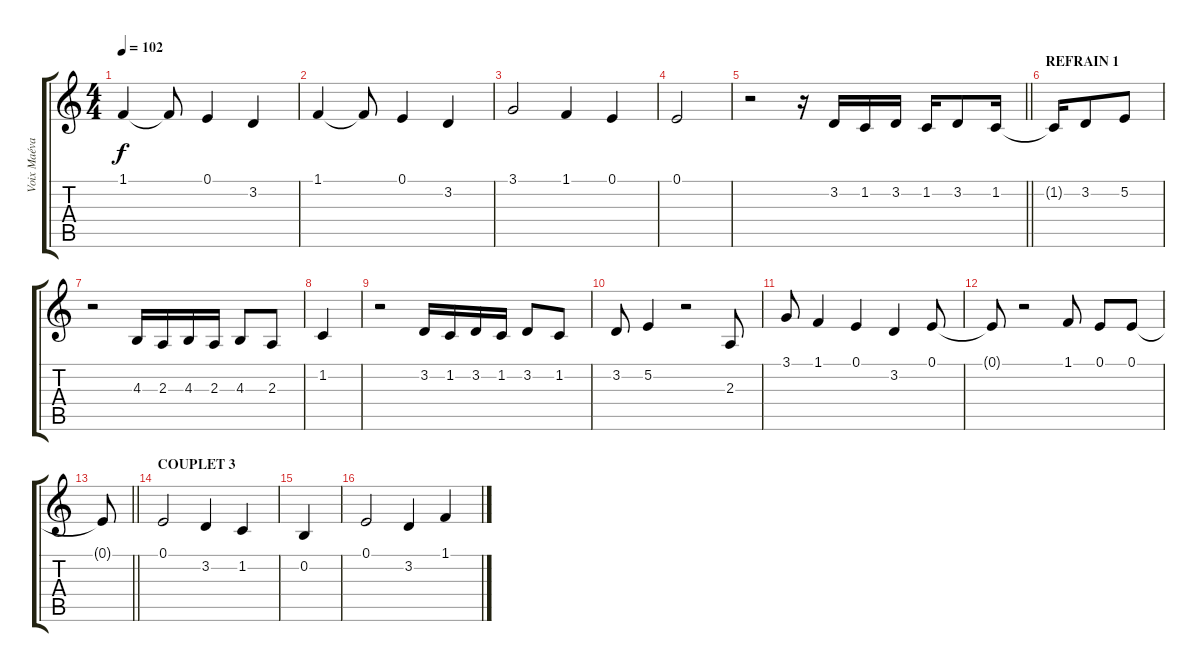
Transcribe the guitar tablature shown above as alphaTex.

\track ("Voix Maéva" "Voix Maéva") {instrument englishhorn}
\staff {score tabs}
\tuning (E4 B3 G3 D3 A2 E2) {hide}
\ts (4 4)
\tempo 102
\clef g2
\ks c
1.1.4{dy f} 1.1{t}.8 0.1.4 3.2.4 |
1.1.4 1.1{t}.8 0.1.4 3.2.4 |
3.1.2 1.1.4 0.1.4 |
0.1.2 |
\barLineRight lightlight
r.2 r.16 3.2.16 1.2.16 3.2.16 1.2.16 3.2.8 1.2.16 |
\section ("" "REFRAIN 1")
1.2{t}.16 3.2.8 5.2.8 |
r.2 4.3.16 2.3.16 4.3.16 2.3.16 4.3.8 2.3.8 |
1.2.4 |
r.2 3.2.16 1.2.16 3.2.16 1.2.16 3.2.8 1.2.8 |
3.2.8 5.2.4 r.2 2.3.8 |
3.1.8 1.1.4 0.1.4 3.2.4 0.1.8 |
0.1{t}.8 r.2 1.1.8 0.1.8 0.1.8 |
\barLineRight lightlight
0.1{t}.8 |
\section ("" "COUPLET 3")
0.1.2 3.2.4 1.2.4 |
0.2.4 |
0.1.2 3.2.4 1.1.4
